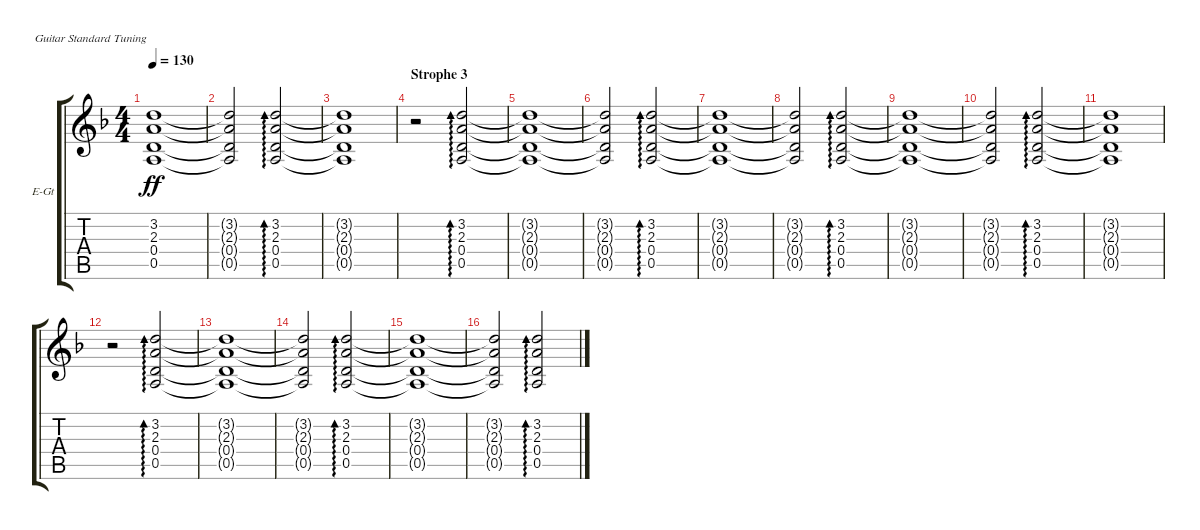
\defaultSystemsLayout 4
\bracketExtendMode groupsimilarinstruments
\firstSystemTrackNameOrientation horizontal
\otherSystemsTrackNameOrientation horizontal
\track ("Guitar 2 Tremolo" "E-Gt") {instrument electricguitarclean}
\staff {score tabs}
\tuning (E4 B3 G3 D3 A2 E2)
\ts (4 4)
\tempo 130
\clef g2
\ks dminor
(3.2{t} 2.3{t} 0.4{t} 0.5{t}).1{dy ff} |
(3.2{t} 2.3{t} 0.4{t} 0.5{t}).2 (0.5 0.4 2.3 3.2).2{ad 0} |
(3.2{t} 2.3{t} 0.4{t} 0.5{t}).1 |
\section ("" "Strophe 3")
r.2 (0.5 0.4 2.3 3.2).2{ad 0} |
(3.2{t} 2.3{t} 0.4{t} 0.5{t}).1 |
(3.2{t} 2.3{t} 0.4{t} 0.5{t}).2 (0.5 0.4 2.3 3.2).2{ad 0} |
(3.2{t} 2.3{t} 0.4{t} 0.5{t}).1 |
(3.2{t} 2.3{t} 0.4{t} 0.5{t}).2 (0.5 0.4 2.3 3.2).2{ad 0} |
(3.2{t} 2.3{t} 0.4{t} 0.5{t}).1 |
(3.2{t} 2.3{t} 0.4{t} 0.5{t}).2 (0.5 0.4 2.3 3.2).2{ad 0} |
(3.2{t} 2.3{t} 0.4{t} 0.5{t}).1 |
r.2 (0.5 0.4 2.3 3.2).2{ad 0} |
(3.2{t} 2.3{t} 0.4{t} 0.5{t}).1 |
(3.2{t} 2.3{t} 0.4{t} 0.5{t}).2 (0.5 0.4 2.3 3.2).2{ad 0} |
(3.2{t} 2.3{t} 0.4{t} 0.5{t}).1 |
(3.2{t} 2.3{t} 0.4{t} 0.5{t}).2 (0.5 0.4 2.3 3.2).2{ad 0}
